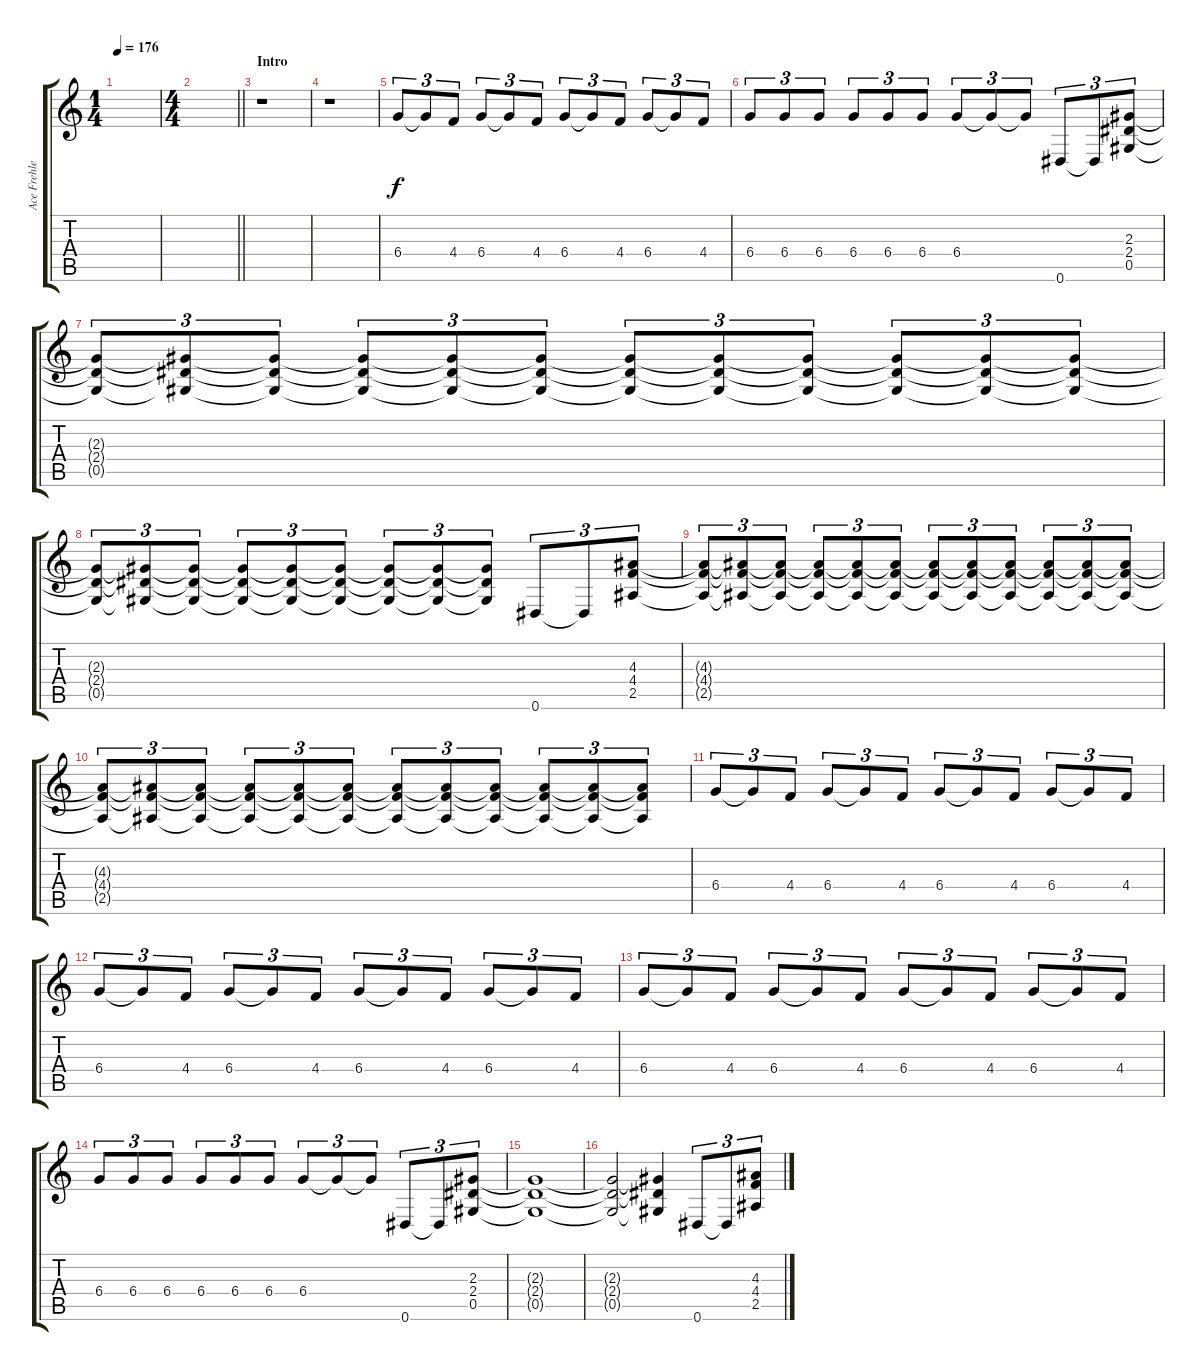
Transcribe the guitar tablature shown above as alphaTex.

\track ("Ace Frehley" "Ace Frehle") {instrument overdrivenguitar}
\staff {score tabs}
\tuning (Eb4 Bb3 Gb3 Db3 Ab2 Eb2) {hide}
\ts (1 4)
\tempo 176
\clef g2
\ks c
|
\ts (4 4)
\barLineRight lightlight
|
\section ("" "Intro")
r.1 |
r.1 |
6.4.8{tu (3 2)} 6.4{t}.8{tu (3 2)} 4.4.8{tu (3 2)} 6.4.8{tu (3 2)} 6.4{t}.8{tu (3 2)} 4.4.8{tu (3 2)} 6.4.8{tu (3 2)} 6.4{t}.8{tu (3 2)} 4.4.8{tu (3 2)} 6.4.8{tu (3 2)} 6.4{t}.8{tu (3 2)} 4.4.8{tu (3 2)} |
6.4.8{tu (3 2)} 6.4.8{tu (3 2)} 6.4.8{tu (3 2)} 6.4.8{tu (3 2)} 6.4.8{tu (3 2)} 6.4.8{tu (3 2)} 6.4.8{tu (3 2)} 6.4{t}.8{tu (3 2)} 6.4{t}.8{tu (3 2)} 0.6.8{tu (3 2)} 0.6{t}.8{tu (3 2)} (2.3 2.4 0.5).8{tu (3 2)} |
(2.3{t} 2.4{t} 0.5{t}).8{tu (3 2)} (2.3{t} 2.4{t} 0.5{t}).8{tu (3 2)} (2.3{t} 2.4{t} 0.5{t}).8{tu (3 2)} (2.3{t} 2.4{t} 0.5{t}).8{tu (3 2)} (2.3{t} 2.4{t} 0.5{t}).8{tu (3 2)} (2.3{t} 2.4{t} 0.5{t}).8{tu (3 2)} (2.3{t} 2.4{t} 0.5{t}).8{tu (3 2)} (2.3{t} 2.4{t} 0.5{t}).8{tu (3 2)} (2.3{t} 2.4{t} 0.5{t}).8{tu (3 2)} (2.3{t} 2.4{t} 0.5{t}).8{tu (3 2)} (2.3{t} 2.4{t} 0.5{t}).8{tu (3 2)} (2.3{t} 2.4{t} 0.5{t}).8{tu (3 2)} |
(2.3{t} 2.4{t} 0.5{t}).8{tu (3 2)} (2.3{t} 2.4{t} 0.5{t}).8{tu (3 2)} (2.3{t} 2.4{t} 0.5{t}).8{tu (3 2)} (2.3{t} 2.4{t} 0.5{t}).8{tu (3 2)} (2.3{t} 2.4{t} 0.5{t}).8{tu (3 2)} (2.3{t} 2.4{t} 0.5{t}).8{tu (3 2)} (2.3{t} 2.4{t} 0.5{t}).8{tu (3 2)} (2.3{t} 2.4{t} 0.5{t}).8{tu (3 2)} (2.3{t} 2.4{t} 0.5{t}).8{tu (3 2)} 0.6.8{tu (3 2)} 0.6{t}.8{tu (3 2)} (4.3 4.4 2.5).8{tu (3 2)} |
(4.3{t} 4.4{t} 2.5{t}).8{tu (3 2)} (4.3{t} 4.4{t} 2.5{t}).8{tu (3 2)} (4.3{t} 4.4{t} 2.5{t}).8{tu (3 2)} (4.3{t} 4.4{t} 2.5{t}).8{tu (3 2)} (4.3{t} 4.4{t} 2.5{t}).8{tu (3 2)} (4.3{t} 4.4{t} 2.5{t}).8{tu (3 2)} (4.3{t} 4.4{t} 2.5{t}).8{tu (3 2)} (4.3{t} 4.4{t} 2.5{t}).8{tu (3 2)} (4.3{t} 4.4{t} 2.5{t}).8{tu (3 2)} (4.3{t} 4.4{t} 2.5{t}).8{tu (3 2)} (4.3{t} 4.4{t} 2.5{t}).8{tu (3 2)} (4.3{t} 4.4{t} 2.5{t}).8{tu (3 2)} |
(4.3{t} 4.4{t} 2.5{t}).8{tu (3 2)} (4.3{t} 4.4{t} 2.5{t}).8{tu (3 2)} (4.3{t} 4.4{t} 2.5{t}).8{tu (3 2)} (4.3{t} 4.4{t} 2.5{t}).8{tu (3 2)} (4.3{t} 4.4{t} 2.5{t}).8{tu (3 2)} (4.3{t} 4.4{t} 2.5{t}).8{tu (3 2)} (4.3{t} 4.4{t} 2.5{t}).8{tu (3 2)} (4.3{t} 4.4{t} 2.5{t}).8{tu (3 2)} (4.3{t} 4.4{t} 2.5{t}).8{tu (3 2)} (4.3{t} 4.4{t} 2.5{t}).8{tu (3 2)} (4.3{t} 4.4{t} 2.5{t}).8{tu (3 2)} (4.3{t} 4.4{t} 2.5{t}).8{tu (3 2)} |
6.4.8{tu (3 2)} 6.4{t}.8{tu (3 2)} 4.4.8{tu (3 2)} 6.4.8{tu (3 2)} 6.4{t}.8{tu (3 2)} 4.4.8{tu (3 2)} 6.4.8{tu (3 2)} 6.4{t}.8{tu (3 2)} 4.4.8{tu (3 2)} 6.4.8{tu (3 2)} 6.4{t}.8{tu (3 2)} 4.4.8{tu (3 2)} |
6.4.8{tu (3 2)} 6.4{t}.8{tu (3 2)} 4.4.8{tu (3 2)} 6.4.8{tu (3 2)} 6.4{t}.8{tu (3 2)} 4.4.8{tu (3 2)} 6.4.8{tu (3 2)} 6.4{t}.8{tu (3 2)} 4.4.8{tu (3 2)} 6.4.8{tu (3 2)} 6.4{t}.8{tu (3 2)} 4.4.8{tu (3 2)} |
6.4.8{tu (3 2)} 6.4{t}.8{tu (3 2)} 4.4.8{tu (3 2)} 6.4.8{tu (3 2)} 6.4{t}.8{tu (3 2)} 4.4.8{tu (3 2)} 6.4.8{tu (3 2)} 6.4{t}.8{tu (3 2)} 4.4.8{tu (3 2)} 6.4.8{tu (3 2)} 6.4{t}.8{tu (3 2)} 4.4.8{tu (3 2)} |
6.4.8{tu (3 2)} 6.4.8{tu (3 2)} 6.4.8{tu (3 2)} 6.4.8{tu (3 2)} 6.4.8{tu (3 2)} 6.4.8{tu (3 2)} 6.4.8{tu (3 2)} 6.4{t}.8{tu (3 2)} 6.4{t}.8{tu (3 2)} 0.6.8{tu (3 2)} 0.6{t}.8{tu (3 2)} (2.3 2.4 0.5).8{tu (3 2)} |
(2.3{t} 2.4{t} 0.5{t}).1 |
(2.3{t} 2.4{t} 0.5{t}).2 (2.3{t} 2.4{t} 0.5{t}).4 0.6.8{tu (3 2)} 0.6{t}.8{tu (3 2)} (4.3 4.4 2.5).8{tu (3 2)}
